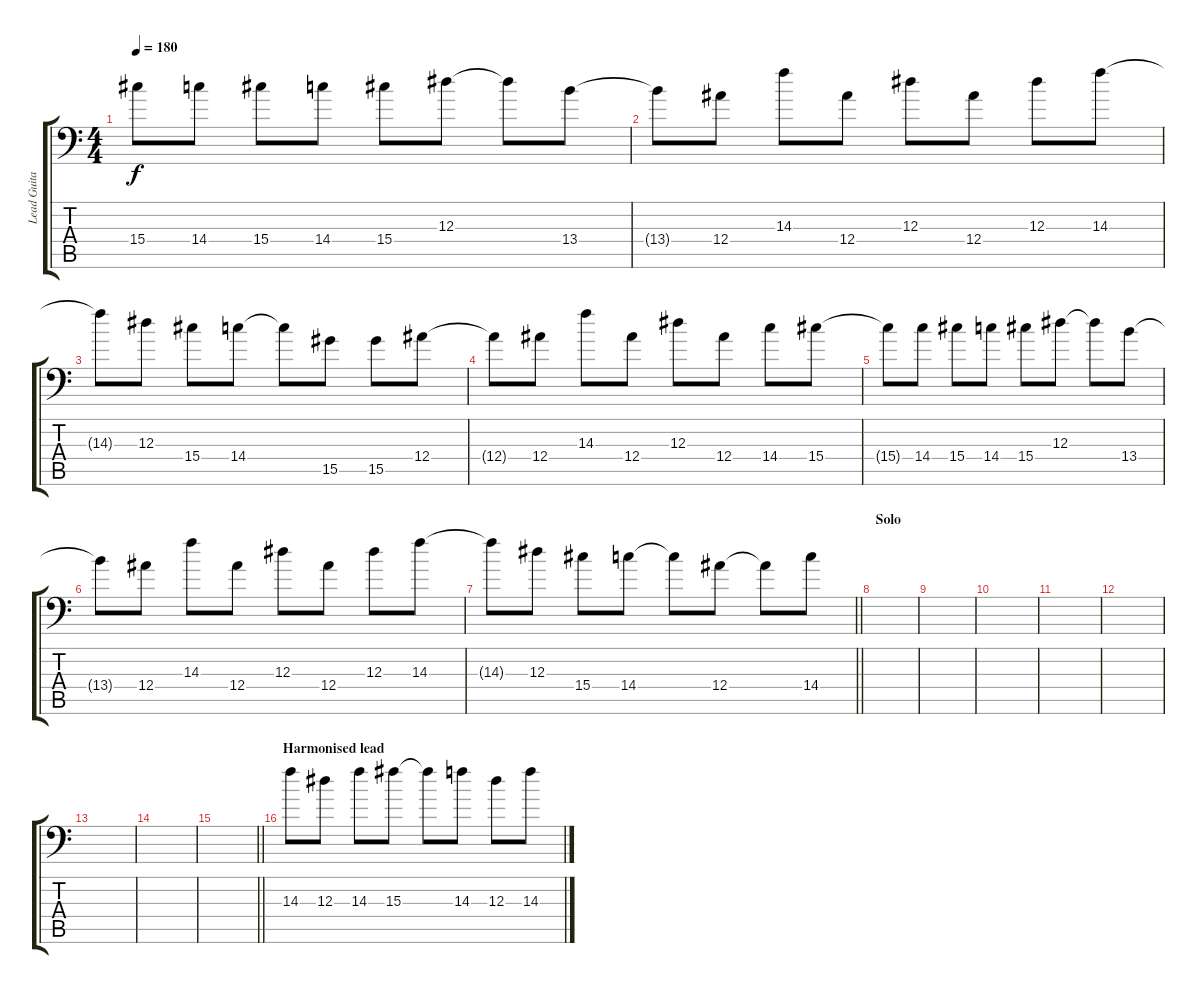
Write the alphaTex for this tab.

\track ("Lead Guitar 2" "Lead Guita") {instrument overdrivenguitar}
\staff {score tabs}
\tuning (C4 G3 Eb3 Bb2 F2 Bb1) {hide}
\ts (4 4)
\tempo 180
\clef f4
\ks c
15.4{t}.8{dy f} 14.4.8 15.4.8 14.4.8 15.4.8 12.3.8 12.3{t}.8 13.4.8 |
13.4{t}.8 12.4.8 14.3.8 12.4.8 12.3.8 12.4.8 12.3.8 14.3.8 |
14.3{t}.8 12.3.8 15.4.8 14.4.8 14.4{t}.8 15.5.8 15.5.8 12.4.8 |
12.4{t}.8 12.4.8 14.3.8 12.4.8 12.3.8 12.4.8 14.4.8 15.4.8 |
15.4{t}.8 14.4.8 15.4.8 14.4.8 15.4.8 12.3.8 12.3{t}.8 13.4.8 |
13.4{t}.8 12.4.8 14.3.8 12.4.8 12.3.8 12.4.8 12.3.8 14.3.8 |
\barLineRight lightlight
14.3{t}.8 12.3.8 15.4.8 14.4.8 14.4{t}.8 12.4.8 12.4{t}.8 14.4.8 |
\section ("" "Solo")
|
|
|
|
|
|
|
\barLineRight lightlight
|
\section ("" "Harmonised lead")
14.3.8{balance 0} 12.3.8 14.3.8 15.3.8 15.3{t}.8 14.3.8 12.3.8 14.3.8
